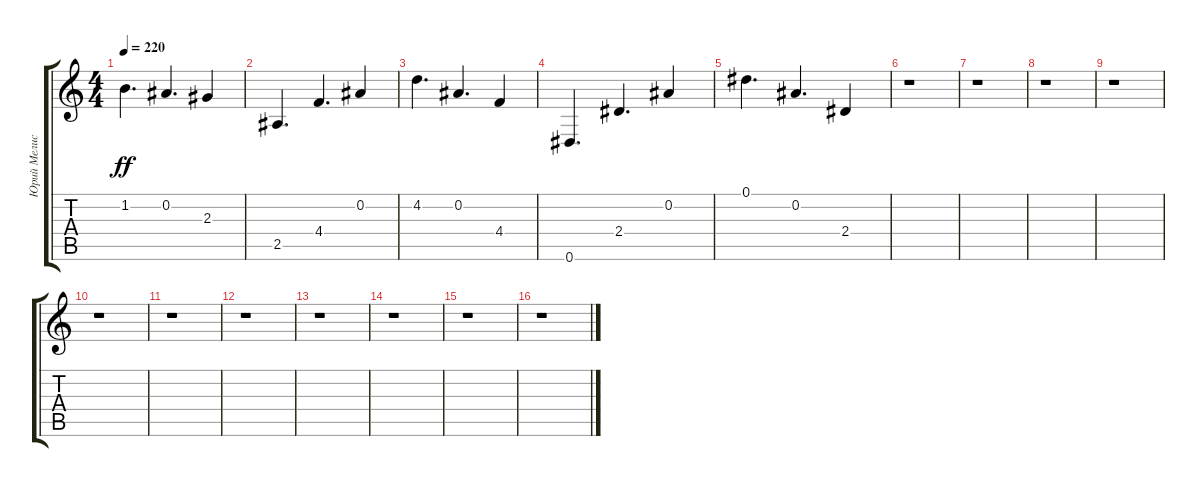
\track ("Юрий Мелисов" "Юрий Мелис") {instrument distortionguitar}
\staff {score tabs}
\tuning (Eb4 Bb3 Gb3 Db3 Ab2 Eb2) {hide}
\ts (4 4)
\tempo 220
\clef g2
\ks c
1.2.4{d dy ff} 0.2.4{d} 2.3.4 |
2.5.4{d} 4.4.4{d} 0.2.4 |
4.2.4{d} 0.2.4{d} 4.4.4 |
0.6.4{d} 2.4.4{d} 0.2.4 |
0.1.4{d} 0.2.4{d} 2.4.4 |
r.1 |
r.1 |
r.1 |
r.1 |
r.1 |
r.1 |
r.1 |
r.1 |
r.1 |
r.1 |
r.1
